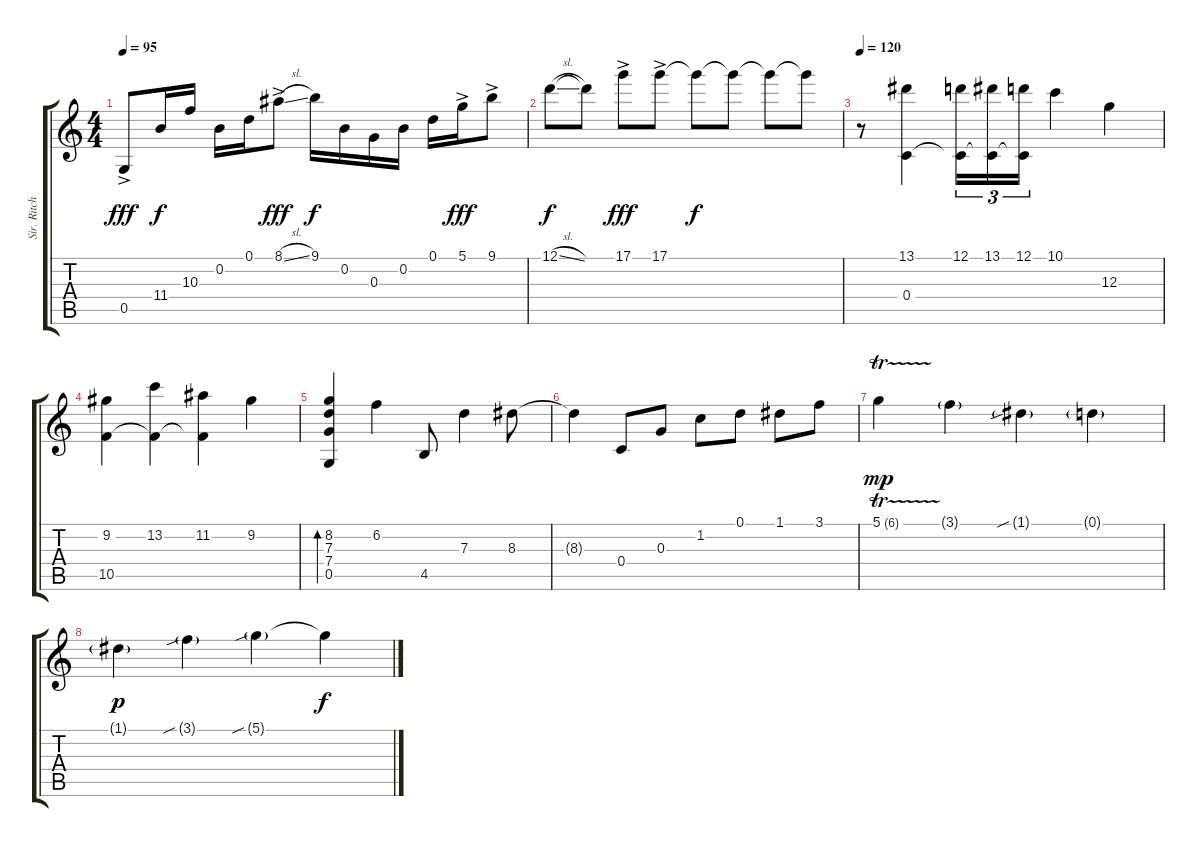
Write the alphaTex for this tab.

\track ("Sir. Ritchie Blackmore" "Sir. Ritch") {instrument acousticguitarsteel}
\staff {score tabs}
\tuning (D4 B3 G3 C3 G2 D2) {hide}
\ts (4 4)
\tempo 95
\clef g2
\ks c
0.5{ac}.8{dy fff} 11.4.16{dy f} 10.3.16 0.2.16 0.1.16 8.1{sl ac}.8{dy fff} 9.1.16{dy f} 0.2.16 0.3.16 0.2.16 0.1.16 5.1{ac}.16{dy fff} 9.1{ac}.8 |
12.1{sl}.8{dy f} 12.1{t}.8 17.1{ac}.8{dy fff} 17.1{ac}.8 17.1{t}.8{dy f} 17.1{t}.8 17.1{t}.8 17.1{t}.8 |
\tempo 120
r.8 (13.1 0.4).4 (12.1 0.4{t}).16{tu (3 2)} (13.1 0.4{t}).16{tu (3 2)} (12.1 0.4{t}).16{tu (3 2)} 10.1.4 12.3.4 |
(9.2 10.5).4 (13.2 10.5{t}).4 (11.2 10.5{t}).4 9.2.4 |
(8.2 7.3 7.4 0.5).4{bd 480} 6.2.4 4.5.8 7.3.4 8.3.8 |
8.3{t}.4 0.4.8 0.3.8 1.2.8 0.1.8 1.1.8 3.1.8 |
5.1{tr (6 32)}.4{dy mp} 3.1{g}.4 1.1{sib g}.4 0.1{g}.4 |
1.1{g}.4{dy p} 3.1{sib g}.4 5.1{sib g}.4 5.1{t}.4{dy f}
